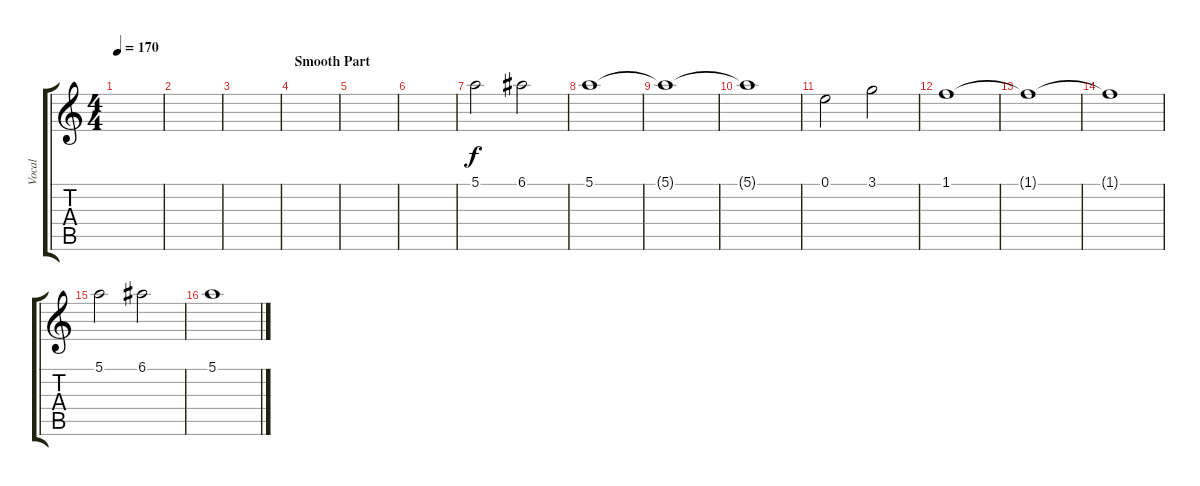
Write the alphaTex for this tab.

\track ("Vocal" "Vocal") {instrument overdrivenguitar}
\staff {score tabs}
\tuning (E4 B3 G3 D3 A2 E2) {hide}
\ts (4 4)
\tempo 170
\clef g2
\ks c
|
|
|
\section ("" "Smooth Part")
|
|
|
5.1.2{volume 10 instrument lead6voice} 6.1.2 |
5.1.1 |
5.1{t}.1 |
5.1{t}.1 |
0.1.2 3.1.2 |
1.1.1 |
1.1{t}.1 |
1.1{t}.1 |
5.1.2 6.1.2 |
5.1.1
